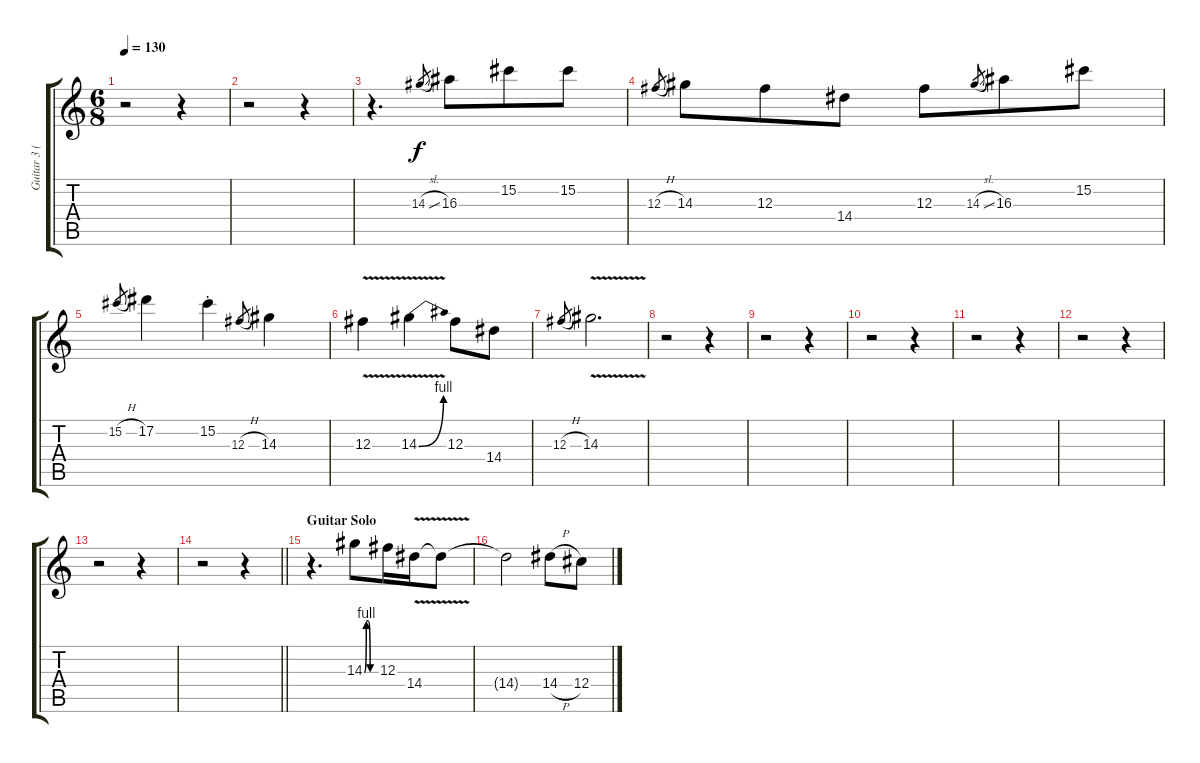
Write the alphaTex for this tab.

\track ("Guitar 3 (Lead)" "Guitar 3 (") {instrument overdrivenguitar}
\staff {score tabs}
\tuning (Eb4 Bb3 Gb3 Db3 Ab2 Eb2) {hide}
\ts (6 8)
\tempo 130
\clef g2
\ks c
r.2{dy f} r.4 |
r.2 r.4 |
r.4{d} 14.3{sl}.8{gr} 16.3.8 15.2.8 15.2.8 |
12.3{h}.8{gr} 14.3.8 12.3.8 14.4.8 12.3.8 14.3{sl}.8{gr} 16.3.8 15.2.8 |
15.2{h}.8{gr} 17.2.4 15.2{st}.4 12.3{h}.8{gr} 14.3.4 |
12.3{v}.4 14.3{be (bend 0 0 60 4) v}.4 12.3.8 14.4.8 |
12.3{h}.8{gr} 14.3{v}.2{d} |
r.2 r.4 |
r.2 r.4 |
r.2 r.4 |
r.2 r.4 |
r.2 r.4 |
r.2 r.4 |
\barLineRight lightlight
r.2 r.4 |
\section ("" "Guitar Solo")
r.4{d} 14.3{be (custom 0 0 10 4 20 4 30 0 60 0)}.8 12.3.16 14.4{v}.16 14.4{t}.8 |
14.4{t}.2 14.4{h}.8 12.4.8
